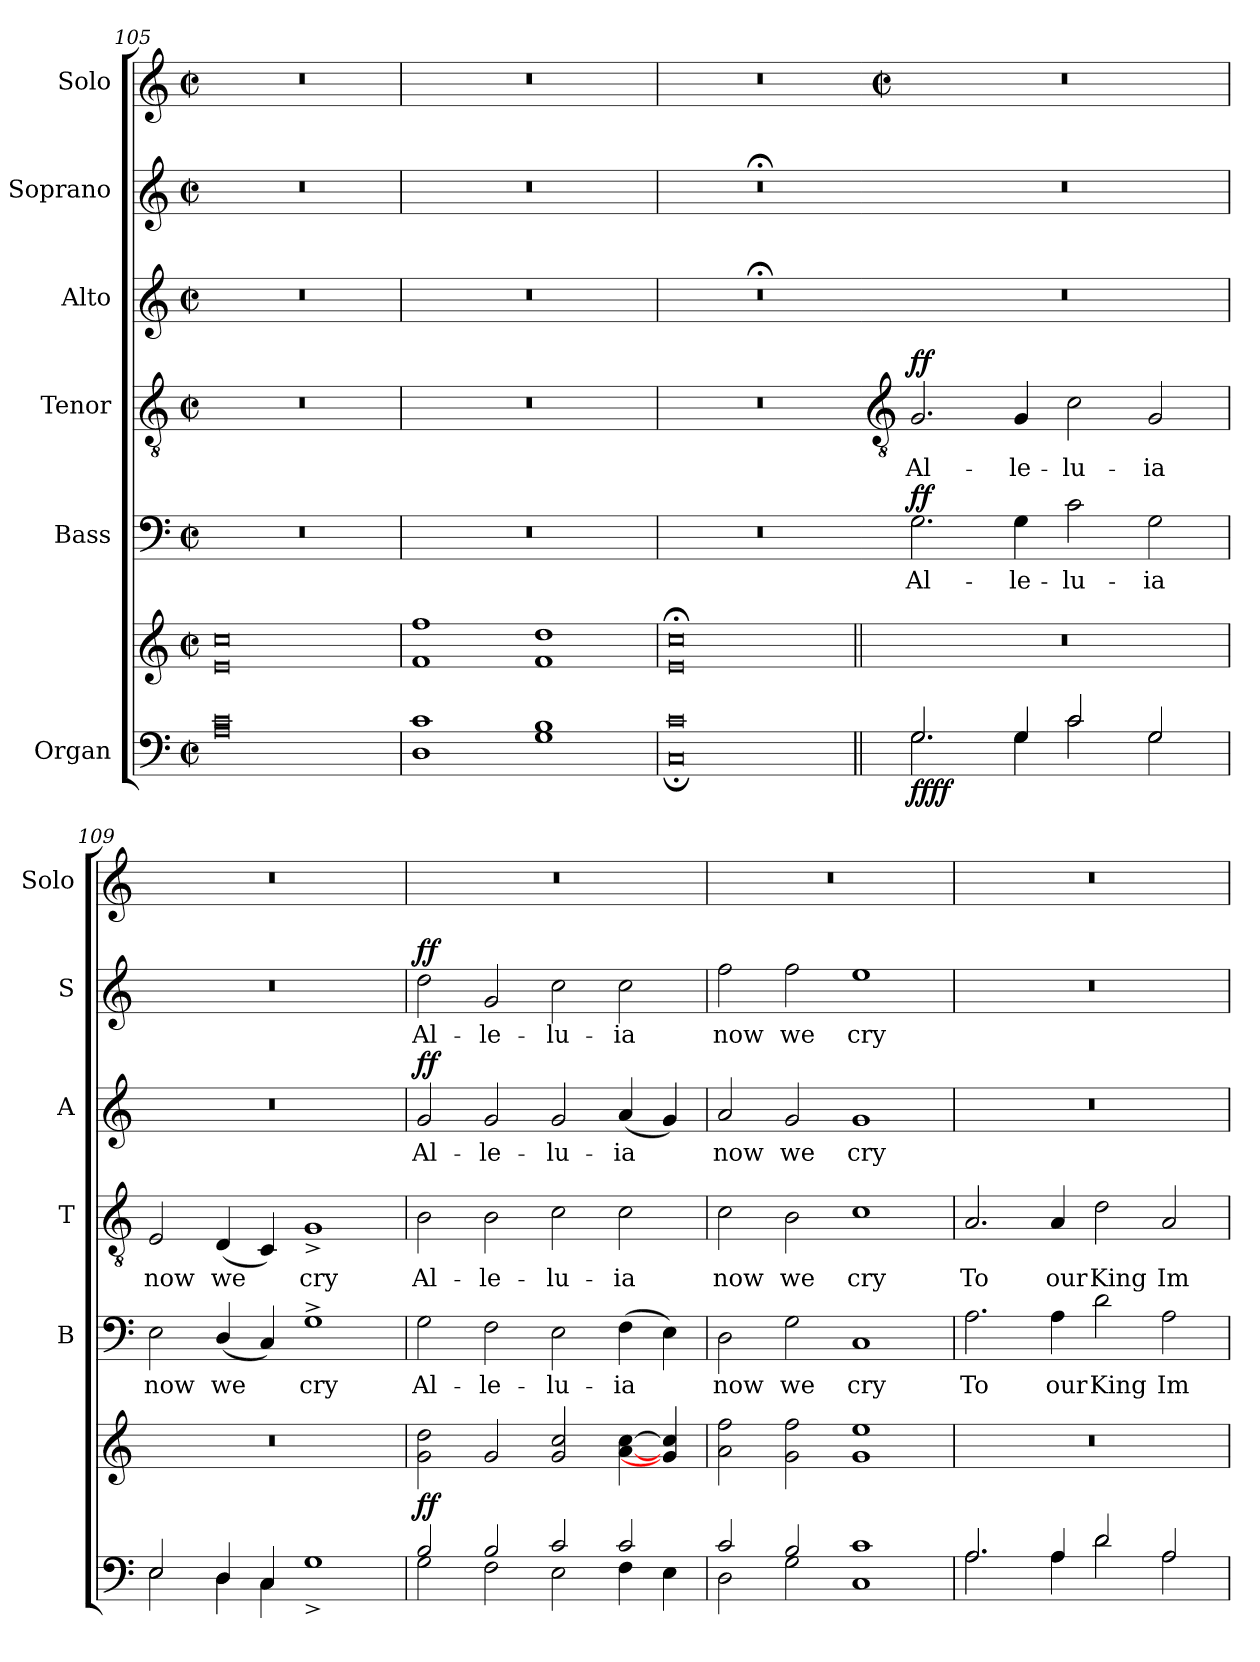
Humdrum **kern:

**kern	**kern	**dynam	**kern	**text	**dynam	**kern	**text	**dynam	**kern	**text	**dynam	**kern	**text	**dynam	**kern
*part6	*part6	*part6	*part5	*part5	*part5	*part4	*part4	*part4	*part3	*part3	*part3	*part2	*part2	*part2	*part1
*staff7	*staff6	*staff6/7	*staff5	*staff5	*staff5	*staff4	*staff4	*staff4	*staff3	*staff3	*staff3	*staff2	*staff2	*staff2	*staff1
*I"Organ	*	*	*I"Bass	*	*	*I"Tenor	*	*	*I"Alto	*	*	*I"Soprano	*	*	*I"Solo
*	*	*	*I'B	*	*	*I'T	*	*	*I'A	*	*	*I'S	*	*	*I'Solo
*clefF4	*clefG2	*	*clefF4	*	*	*clefGv2	*	*	*clefG2	*	*	*clefG2	*	*	*clefG2
*k[]	*k[]	*	*k[]	*	*	*k[]	*	*	*k[]	*	*	*k[]	*	*	*k[]
*C:	*C:	*	*C:	*	*	*C:	*	*	*C:	*	*	*C:	*	*	*C:
*M4/2	*M4/2	*	*M4/2	*	*	*M4/2	*	*	*M4/2	*	*	*M4/2	*	*	*M4/2
*met(c|)	*met(c|)	*	*met(c|)	*	*	*met(c|)	*	*	*met(c|)	*	*	*met(c|)	*	*	*met(c|)
=105	=105	=105	=105	=105	=105	=105	=105	=105	=105	=105	=105	=105	=105	=105	=105
*^	*	*	*	*	*	*	*	*	*	*	*	*	*	*	*
0c/	0A	0e 0cc	.	0r	.	.	0r	.	.	0r	.	.	0r	.	.	0r
=106	=106	=106	=106	=106	=106	=106	=106	=106	=106	=106	=106	=106	=106	=106	=106	=106
1c/	1D	1f 1ff	.	0r	.	.	0r	.	.	0r	.	.	0r	.	.	0r
1B/	1G	1f 1dd	.	.	.	.	.	.	.	.	.	.	.	.	.	.
=107	=107	=107	=107	=107	=107	=107	=107	=107	=107	=107	=107	=107	=107	=107	=107	=107
0c/	0C;	0e;< 0cc;<	.	0r	.	.	0r	.	.	0r;<	.	.	0r;<	.	.	0r
!!LO:LB:g=z
=108||	=108||	=108||	=108	=108||	=108	=108	=108||	=108	=108	=108||	=108	=108	=108||	=108	=108	=108
*	*	*	*	*	*	*	*clefGv2	*	*	*	*	*	*	*	*	*
*	*	*	*	*	*	*	*	*	*	*	*	*	*	*	*	*M4/2
*	*	*	*	*	*	*	*	*	*	*	*	*	*	*	*	*met(c|)
!	!	!	!LO:DY:b=2	!	!LO:LY:b	!	!	!LO:LY:b	!	!	!	!	!	!	!	!
!	!	!	!LO:DY:n=1:b=2	!	!	!LO:DY:b	!	!	!LO:DY:b	!	!	!	!	!	!	!
2.G/	2.G	0r	ff ff	2.G	Al-	ff	2.G	Al-	ff	0r	.	.	0r	.	.	0r
!	!	!	!	!	!LO:LY:b	!	!	!LO:LY:b	!	!	!	!	!	!	!	!
4G/	4G	.	.	4G	-le-	.	4G	-le-	.	.	.	.	.	.	.	.
!	!	!	!	!	!LO:LY:b	!	!	!LO:LY:b	!	!	!	!	!	!	!	!
2c/	2c	.	.	2c	-lu-	.	2c	-lu-	.	.	.	.	.	.	.	.
!	!	!	!	!	!LO:LY:b	!	!	!LO:LY:b	!	!	!	!	!	!	!	!
2G/	2G	.	.	2G	-ia	.	2G	-ia	.	.	.	.	.	.	.	.
=109	=109	=109	=109	=109	=109	=109	=109	=109	=109	=109	=109	=109	=109	=109	=109	=109
!	!	!	!	!	!LO:LY:b	!	!	!LO:LY:b	!	!	!	!	!	!	!	!
2E/	2E	0r	.	2E	now	.	2E	now	.	0r	.	.	0r	.	.	0r
!	!	!	!	!	!LO:LY:b	!	!	!LO:LY:b	!	!	!	!	!	!	!	!
4D/	4D\	.	.	(<4D/	we	.	(<4D	we	.	.	.	.	.	.	.	.
4C/	4C\	.	.	4C)	.	.	4C)	.	.	.	.	.	.	.	.	.
!	!	!	!	!	!LO:LY:b	!	!	!LO:LY:b	!	!	!	!	!	!	!	!
1G^/	1ryy	.	.	1G^	cry	.	1G^	cry	.	.	.	.	.	.	.	.
=110	=110	=110	=110	=110	=110	=110	=110	=110	=110	=110	=110	=110	=110	=110	=110	=110
!	!	!	!LO:DY:b	!	!LO:LY:b	!	!	!LO:LY:b	!	!	!LO:LY:b	!LO:DY:b	!	!LO:LY:b	!LO:DY:b	!
2B/	2G	2g 2dd	ff	2G	Al-	.	2B	Al-	.	2g	Al-	ff	2dd	Al-	ff	0r
!	!	!	!	!	!LO:LY:b	!	!	!LO:LY:b	!	!	!LO:LY:b	!	!	!LO:LY:b	!	!
2B/	2F	2g	.	2F	-le-	.	2B	-le-	.	2g	-le-	.	2g	-le-	.	.
!	!	!	!	!	!LO:LY:b	!	!	!LO:LY:b	!	!	!LO:LY:b	!	!	!LO:LY:b	!	!
2c/	2E	2g 2cc	.	2E	-lu-	.	2c	-lu-	.	2g	-lu-	.	2cc	-lu-	.	.
!	!	!	!	!	!LO:LY:b	!	!	!LO:LY:b	!	!	!LO:LY:b	!	!	!LO:LY:b	!	!
2c/	4F	[4a [4cc	.	(>4F	-ia	.	2c	-ia	.	(<4a	-ia	.	2cc	-ia	.	.
.	4E	4g] 4cc]	.	4E)	.	.	.	.	.	4g)	.	.	.	.	.	.
=111	=111	=111	=111	=111	=111	=111	=111	=111	=111	=111	=111	=111	=111	=111	=111	=111
!	!	!	!	!	!LO:LY:b	!	!	!LO:LY:b	!	!	!LO:LY:b	!	!	!LO:LY:b	!	!
2c/	2D	2a 2ff	.	2D	now	.	2c	now	.	2a	now	.	2ff	now	.	0r
!	!	!	!	!	!LO:LY:b	!	!	!LO:LY:b	!	!	!LO:LY:b	!	!	!LO:LY:b	!	!
2B/	2G	2g 2ff	.	2G	we	.	2B	we	.	2g	we	.	2ff	we	.	.
!	!	!	!	!	!LO:LY:b	!	!	!LO:LY:b	!	!	!LO:LY:b	!	!	!LO:LY:b	!	!
1c/	1C	1g 1ee	.	1C	cry	.	1c	cry	.	1g	cry	.	1ee	cry	.	.
=112	=112	=112	=112	=112	=112	=112	=112	=112	=112	=112	=112	=112	=112	=112	=112	=112
!	!	!	!	!	!LO:LY:b	!	!	!LO:LY:b	!	!	!	!	!	!	!	!
2.A/	2.A	0r	.	2.A	To	.	2.A	To	.	0r	.	.	0r	.	.	0r
!	!	!	!	!	!LO:LY:b	!	!	!LO:LY:b	!	!	!	!	!	!	!	!
4A/	4A	.	.	4A	our	.	4A	our	.	.	.	.	.	.	.	.
!	!	!	!	!	!LO:LY:b	!	!	!LO:LY:b	!	!	!	!	!	!	!	!
2d/	2d	.	.	2d	King	.	2d	King	.	.	.	.	.	.	.	.
!	!	!	!	!	!LO:LY:b	!	!	!LO:LY:b	!	!	!	!	!	!	!	!
2A/	2A	.	.	2A	Im-	.	2A	Im-	.	.	.	.	.	.	.	.
*v	*v	*	*	*	*	*	*	*	*	*	*	*	*	*	*	*
=	=	=	=	=	=	=	=	=	=	=	=	=	=	=	=
*-	*-	*-	*-	*-	*-	*-	*-	*-	*-	*-	*-	*-	*-	*-	*-
